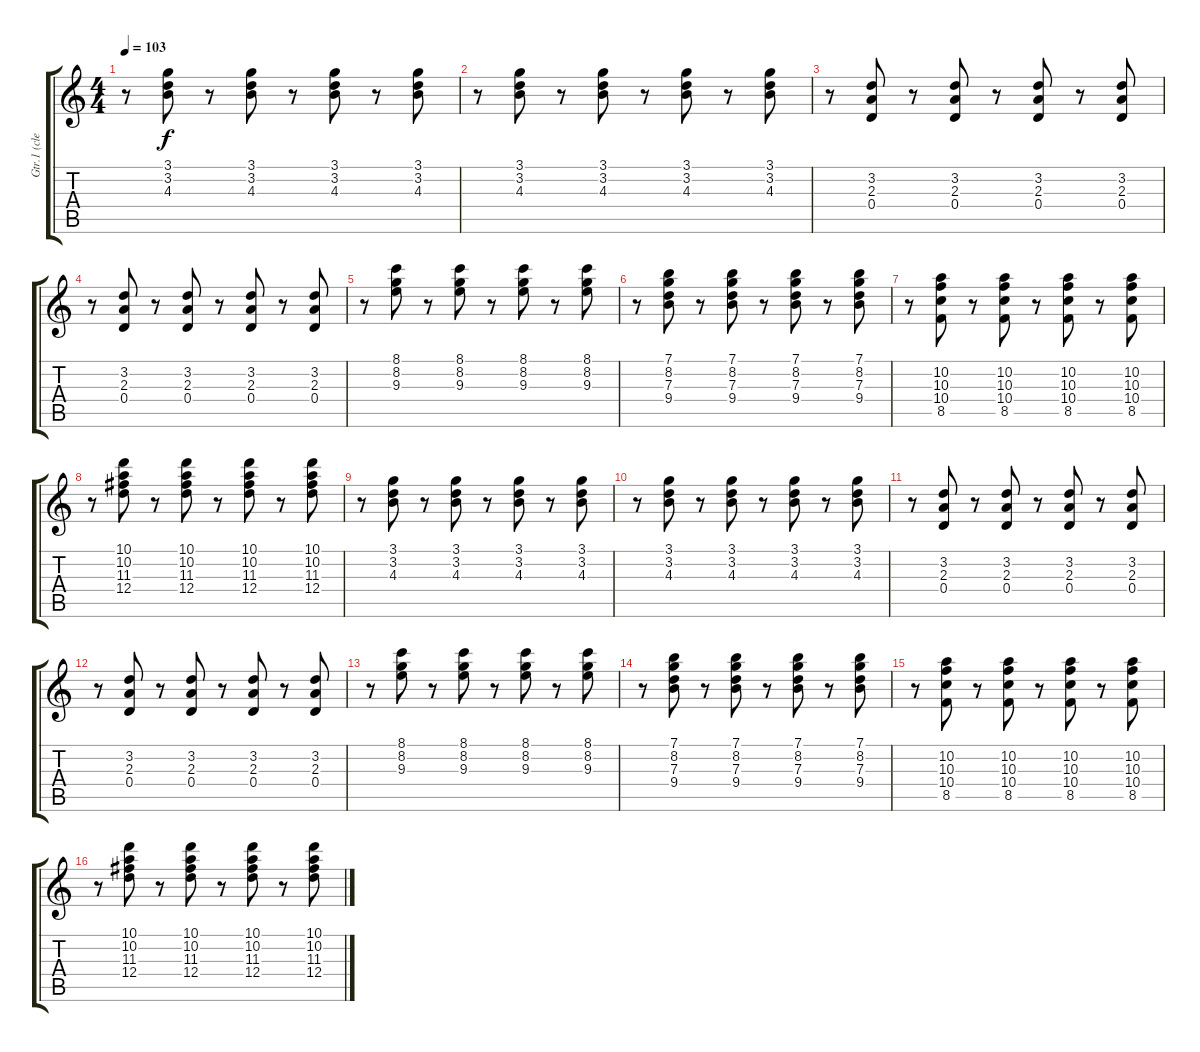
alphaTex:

\track ("Gtr.1 (clean)" "Gtr.1 (cle") {instrument electricguitarclean}
\staff {score tabs}
\tuning (E4 B3 G3 D3 A2 E2) {hide}
\ts (4 4)
\tempo 103
\clef g2
\ks c
r.8{dy f} (3.1 3.2 4.3).8 r.8 (3.1 3.2 4.3).8 r.8 (3.1 3.2 4.3).8 r.8 (3.1 3.2 4.3).8 |
r.8 (3.1 3.2 4.3).8 r.8 (3.1 3.2 4.3).8 r.8 (3.1 3.2 4.3).8 r.8 (3.1 3.2 4.3).8 |
r.8 (3.2 2.3 0.4).8 r.8 (3.2 2.3 0.4).8 r.8 (3.2 2.3 0.4).8 r.8 (3.2 2.3 0.4).8 |
r.8 (3.2 2.3 0.4).8 r.8 (3.2 2.3 0.4).8 r.8 (3.2 2.3 0.4).8 r.8 (3.2 2.3 0.4).8 |
r.8 (8.1 8.2 9.3).8 r.8 (8.1 8.2 9.3).8 r.8 (8.1 8.2 9.3).8 r.8 (8.1 8.2 9.3).8 |
r.8 (7.1 8.2 7.3 9.4).8 r.8 (7.1 8.2 7.3 9.4).8 r.8 (7.1 8.2 7.3 9.4).8 r.8 (7.1 8.2 7.3 9.4).8 |
r.8 (10.2 10.3 10.4 8.5).8 r.8 (10.2 10.3 10.4 8.5).8 r.8 (10.2 10.3 10.4 8.5).8 r.8 (10.2 10.3 10.4 8.5).8 |
r.8 (10.1 10.2 11.3 12.4).8 r.8 (10.1 10.2 11.3 12.4).8 r.8 (10.1 10.2 11.3 12.4).8 r.8 (10.1 10.2 11.3 12.4).8 |
r.8 (3.1 3.2 4.3).8 r.8 (3.1 3.2 4.3).8 r.8 (3.1 3.2 4.3).8 r.8 (3.1 3.2 4.3).8 |
r.8 (3.1 3.2 4.3).8 r.8 (3.1 3.2 4.3).8 r.8 (3.1 3.2 4.3).8 r.8 (3.1 3.2 4.3).8 |
r.8 (3.2 2.3 0.4).8 r.8 (3.2 2.3 0.4).8 r.8 (3.2 2.3 0.4).8 r.8 (3.2 2.3 0.4).8 |
r.8 (3.2 2.3 0.4).8 r.8 (3.2 2.3 0.4).8 r.8 (3.2 2.3 0.4).8 r.8 (3.2 2.3 0.4).8 |
r.8 (8.1 8.2 9.3).8 r.8 (8.1 8.2 9.3).8 r.8 (8.1 8.2 9.3).8 r.8 (8.1 8.2 9.3).8 |
r.8 (7.1 8.2 7.3 9.4).8 r.8 (7.1 8.2 7.3 9.4).8 r.8 (7.1 8.2 7.3 9.4).8 r.8 (7.1 8.2 7.3 9.4).8 |
r.8 (10.2 10.3 10.4 8.5).8 r.8 (10.2 10.3 10.4 8.5).8 r.8 (10.2 10.3 10.4 8.5).8 r.8 (10.2 10.3 10.4 8.5).8 |
r.8 (10.1 10.2 11.3 12.4).8 r.8 (10.1 10.2 11.3 12.4).8 r.8 (10.1 10.2 11.3 12.4).8 r.8 (10.1 10.2 11.3 12.4).8
